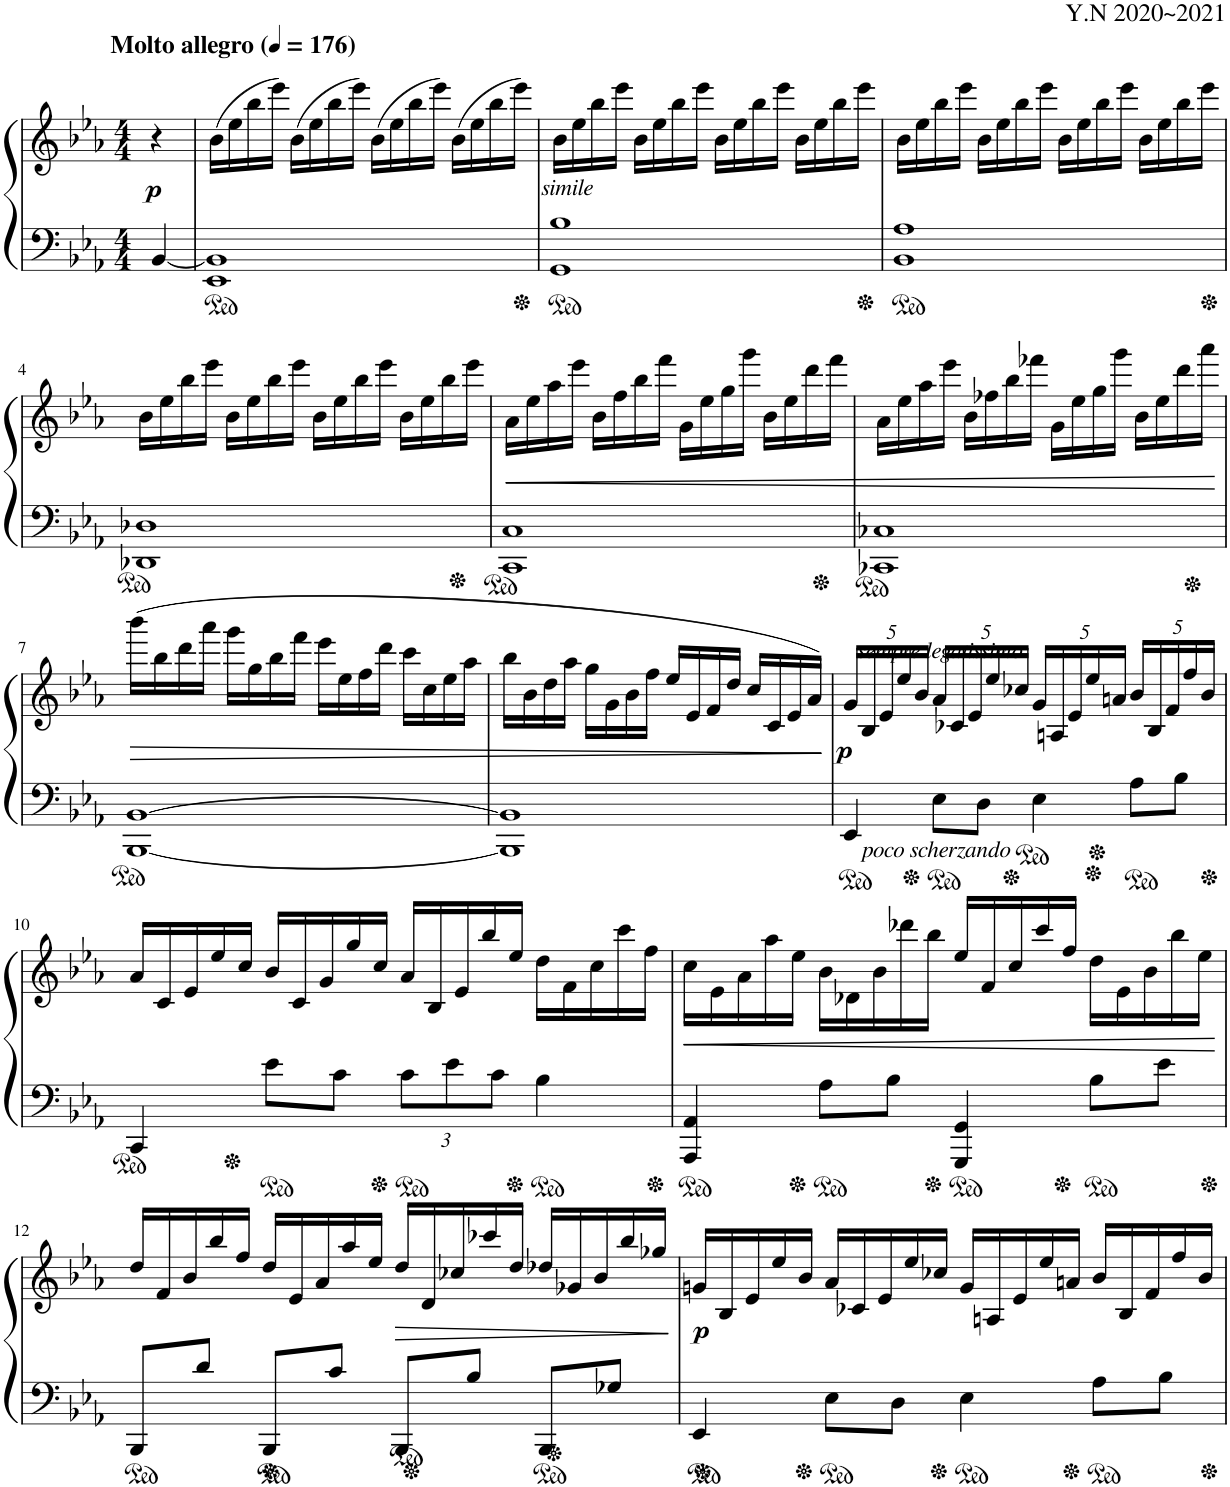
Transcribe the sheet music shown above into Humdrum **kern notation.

**kern	**kern	**dynam
*part1	*part1	*part1
*staff2	*staff1	*staff1/2
*I"Piano	*	*
*I'Pno.	*	*
*clefF4	*clefG2	*
*k[b-e-a-]	*k[b-e-a-]	*
*M4/4	*M4/4	*
*MM176	*MM176	*
=	=	=
!	!LO:TX:a:B:t=Molto allegro	!
!	!	!LO:DY:a=2
[4BB-/	4r	p
=1	=1	=1
1EE- 1BB-]	(16b-\LL	.
.	16ee-\	.
.	16bb-\	.
.	16eee-\JJ)	.
.	(16b-\LL	.
.	16ee-\	.
.	16bb-\	.
.	16eee-\JJ)	.
.	(16b-\LL	.
.	16ee-\	.
.	16bb-\	.
.	16eee-\JJ)	.
.	(16b-\LL	.
.	16ee-\	.
.	16bb-\	.
.	16eee-\JJ)	.
=2	=2	=2
!	!LO:TX:b:i:t=simile	!
1GG 1B-	16b-\LL	.
.	16ee-\	.
.	16bb-\	.
.	16eee-\JJ	.
.	16b-\LL	.
.	16ee-\	.
.	16bb-\	.
.	16eee-\JJ	.
.	16b-\LL	.
.	16ee-\	.
.	16bb-\	.
.	16eee-\JJ	.
.	16b-\LL	.
.	16ee-\	.
.	16bb-\	.
.	16eee-\JJ	.
=3	=3	=3
1BB- 1A-	16b-\LL	.
.	16ee-\	.
.	16bb-\	.
.	16eee-\JJ	.
.	16b-\LL	.
.	16ee-\	.
.	16bb-\	.
.	16eee-\JJ	.
.	16b-\LL	.
.	16ee-\	.
.	16bb-\	.
.	16eee-\JJ	.
.	16b-\LL	.
.	16ee-\	.
.	16bb-\	.
.	16eee-\JJ	.
!!LO:LB:g=z
=4	=4	=4
1DD-X 1D-X	16b-\LL	.
.	16ee-\	.
.	16bb-\	.
.	16eee-\JJ	.
.	16b-\LL	.
.	16ee-\	.
.	16bb-\	.
.	16eee-\JJ	.
.	16b-\LL	.
.	16ee-\	.
.	16bb-\	.
.	16eee-\JJ	.
.	16b-\LL	.
.	16ee-\	.
.	16bb-\	.
.	16eee-\JJ	.
=5	=5	=5
!	!	!LO:HP:b
1CC 1C	16a-\LL	<
.	16ee-\	.
.	16aa-\	.
.	16eee-\JJ	.
.	16b-\LL	.
.	16ff\	.
.	16bb-\	.
.	16fff\JJ	.
.	16g\LL	.
.	16ee-\	.
.	16gg\	.
.	16ggg\JJ	.
.	16b-\LL	.
.	16ee-\	.
.	16ddd\	.
.	16fff\JJ	.
=6	=6	=6
1CC-X 1C-X	16a-\LL	.
.	16ee-\	.
.	16aa-\	.
.	16eee-\JJ	.
.	16b-\LL	.
.	16ff-X\	.
.	16bb-\	.
.	16fff-X\JJ	.
.	16g\LL	.
.	16ee-\	.
.	16gg\	.
.	16ggg\JJ	.
.	16b-\LL	.
.	16ee-\	.
.	16ddd\	.
.	16aaa-\JJ	.
.	.	[
!!LO:LB:g=z
=7	=7	=7
!	!	!LO:HP:b
[1BBB- [1BB-	(16bbb-\LL	>
.	16bb-\	.
.	16ddd\	.
.	16aaa-\JJ	.
.	16ggg\LL	.
.	16gg\	.
.	16bb-\	.
.	16fff\JJ	.
.	16eee-\LL	.
.	16ee-\	.
.	16ff\	.
.	16ddd\JJ	.
.	16ccc\LL	.
.	16cc\	.
.	16ee-\	.
.	16aa-\JJ	.
=8	=8	=8
1BBB-] 1BB-]	16bb-\LL	.
.	16b-\	.
.	16dd\	.
.	16aa-\JJ	.
.	16gg\LL	.
.	16g\	.
.	16b-\	.
.	16ff\JJ	.
.	16ee-/LL	.
.	16e-/	.
.	16f/	.
.	16dd/JJ	.
.	16cc/LL	.
.	16c/	.
.	16e-/	.
.	16a-/JJ)	.
.	.	]
=9	=9	=9
*	*Xbrackettup	*
!	!LO:TX:b:i:t=sempre legatissimo	!
!LO:TX:b:i:t=poco scherzando	!	!
!	!	!LO:DY:b
4EE-/	20g/LL	p
.	20B-/	.
.	20e-/	.
.	20ee-/	.
.	20b-/JJ	.
8E-\L	20a-/LL	.
.	20c-X/	.
.	20e-/	.
8D\J	.	.
.	20ee-/	.
.	20cc-X/JJ	.
4E-\	20g/LL	.
.	20An/	.
.	20e-/	.
.	20ee-/	.
.	20an/JJ	.
8A-\L	20b-/LL	.
.	20B-/	.
.	20f/	.
8B-\J	.	.
.	20ff/	.
.	20b-/JJ	.
!!LO:LB:g=z
=10	=10	=10
4CC/	20a-/LL	.
.	20c/	.
.	20e-/	.
.	20ee-/	.
.	20cc/JJ	.
8e-\L	20b-/LL	.
.	20c/	.
.	20g/	.
8c\J	.	.
.	20gg/	.
.	20cc/JJ	.
*Xbrackettup	*	*
12c\L	20a-/LL	.
.	20B-/	.
12e-\	.	.
.	20e-/	.
.	20bb-/	.
12c\J	.	.
.	20ee-/JJ	.
4B-\	20dd\LL	.
.	20f\	.
.	20cc\	.
.	20ccc\	.
.	20ff\JJ	.
=11	=11	=11
!	!	!LO:HP:b
4AAA-/ 4AA-/	20cc\LL	<
.	20e-\	.
.	20a-\	.
.	20aa-\	.
.	20ee-\JJ	.
8A-\L	20b-\LL	.
.	20d-X\	.
.	20b-\	.
8B-\J	.	.
.	20ddd-X\	.
.	20bb-\JJ	.
4GGG/ 4GG/	20ee-/LL	.
.	20f/	.
.	20cc/	.
.	20ccc/	.
.	20ff/JJ	.
8B-\L	20dd\LL	.
.	20e-\	.
.	20b-\	.
8e-\J	.	.
.	20bb-\	.
.	20ee-\JJ	.
.	.	[
!!LO:LB:g=z
=12	=12	=12
8BBB-/L	20dd/LL	.
.	20f/	.
.	20b-/	.
8d/J	.	.
.	20bb-/	.
.	20ff/JJ	.
8BBB-/L	20dd/LL	.
.	20e-/	.
.	20a-/	.
8c/J	.	.
.	20aa-/	.
.	20ee-/JJ	.
!	!	!LO:HP:b
8BBB-/L	20dd/LL	>
.	20d/	.
.	20cc-X/	.
8B-/J	.	.
.	20ccc-X/	.
.	20dd/JJ	.
8BBB-/L	20dd-X/LL	.
.	20g-X/	.
.	20b-/	.
8G-X/J	.	.
.	20bb-/	.
.	20gg-X/JJ	.
.	.	]
=13	=13	=13
!	!	!LO:DY:b
4EE-/	20gn/LL	p
.	20B-/	.
.	20e-/	.
.	20ee-/	.
.	20b-/JJ	.
8E-\L	20a-/LL	.
.	20c-X/	.
.	20e-/	.
8D\J	.	.
.	20ee-/	.
.	20cc-X/JJ	.
4E-\	20g/LL	.
.	20An/	.
.	20e-/	.
.	20ee-/	.
.	20an/JJ	.
8A-\L	20b-/LL	.
.	20B-/	.
.	20f/	.
8B-\J	.	.
.	20ff/	.
.	20b-/JJ	.
=	=	=
*-	*-	*-
